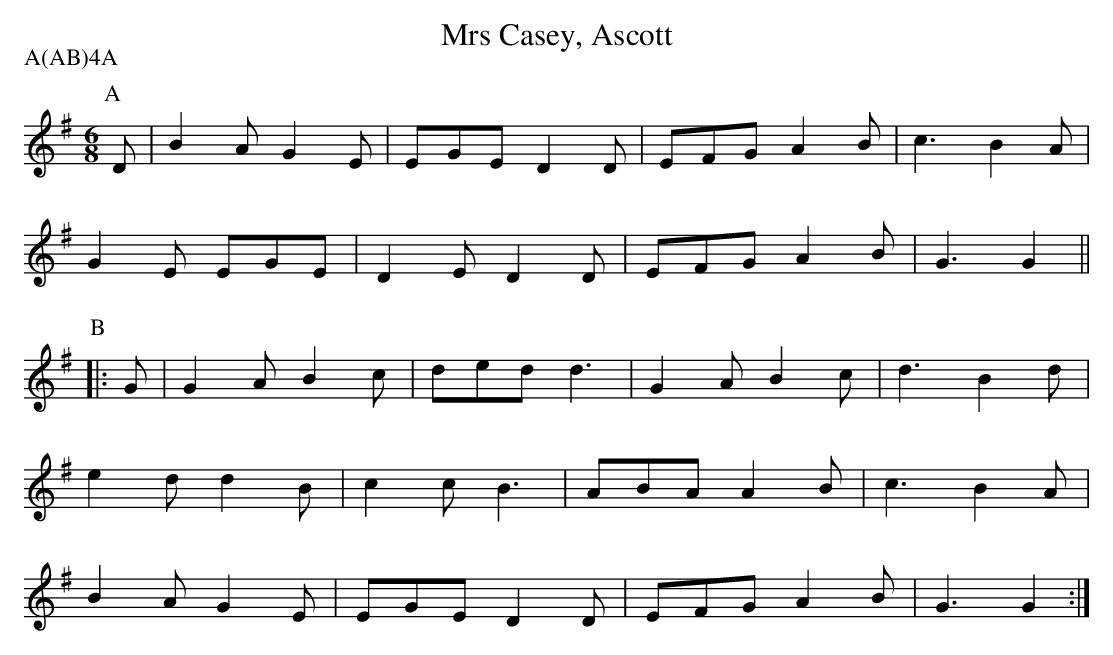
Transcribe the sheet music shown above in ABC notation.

X:1
T:Mrs Casey, Ascott
M:6/8
L:1/8
P:A(AB)4A
K:G
P:A
D|B2A G2E|EGE D2D|EFG A2B|c3 B2A|
G2E EGE|D2E D2D|EFG A2B|G3 G2 ||
P:B
|:G|G2A B2c|ded d3 |G2A B2c|d3 B2d|
e2d d2B|c2c B3 |ABA A2B|c3 B2A|
B2A G2E|EGE D2D|EFG A2B|G3 G2:|
